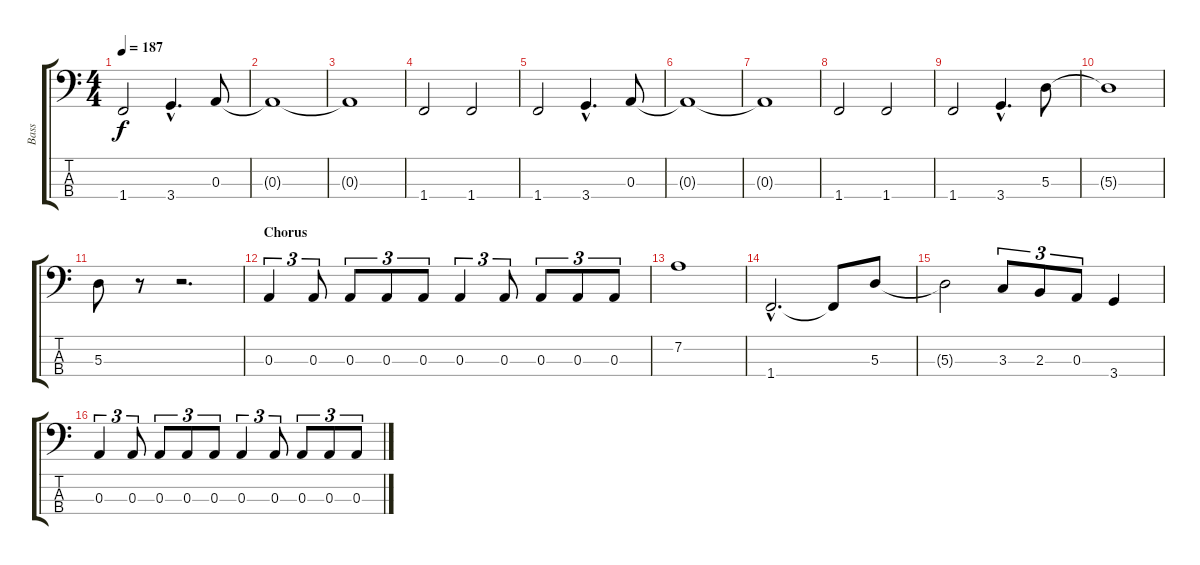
\track ("Bass" "Bass") {instrument electricbasspick}
\staff {score tabs}
\tuning (G2 D2 A1 E1) {hide}
\ts (4 4)
\tempo 187
\clef f4
\ks c
1.4.2{dy f} 3.4{hac}.4{d} 0.3.8 |
0.3{t}.1 |
0.3{t}.1 |
1.4.2 1.4.2 |
1.4.2 3.4{hac}.4{d} 0.3.8 |
0.3{t}.1 |
0.3{t}.1 |
1.4.2 1.4.2 |
1.4.2 3.4{hac}.4{d} 5.3.8 |
5.3{t}.1 |
5.3.8 r.8 r.2{d} |
\section ("" "Chorus")
0.3.4{tu (3 2)} 0.3.8{tu (3 2)} 0.3.8{tu (3 2)} 0.3.8{tu (3 2)} 0.3.8{tu (3 2)} 0.3.4{tu (3 2)} 0.3.8{tu (3 2)} 0.3.8{tu (3 2)} 0.3.8{tu (3 2)} 0.3.8{tu (3 2)} |
7.2.1 |
1.4{hac}.2{d} 1.4{t}.8 5.3.8 |
5.3{t}.2 3.3.8{tu (3 2)} 2.3.8{tu (3 2)} 0.3.8{tu (3 2)} 3.4.4 |
0.3.4{tu (3 2)} 0.3.8{tu (3 2)} 0.3.8{tu (3 2)} 0.3.8{tu (3 2)} 0.3.8{tu (3 2)} 0.3.4{tu (3 2)} 0.3.8{tu (3 2)} 0.3.8{tu (3 2)} 0.3.8{tu (3 2)} 0.3.8{tu (3 2)}
